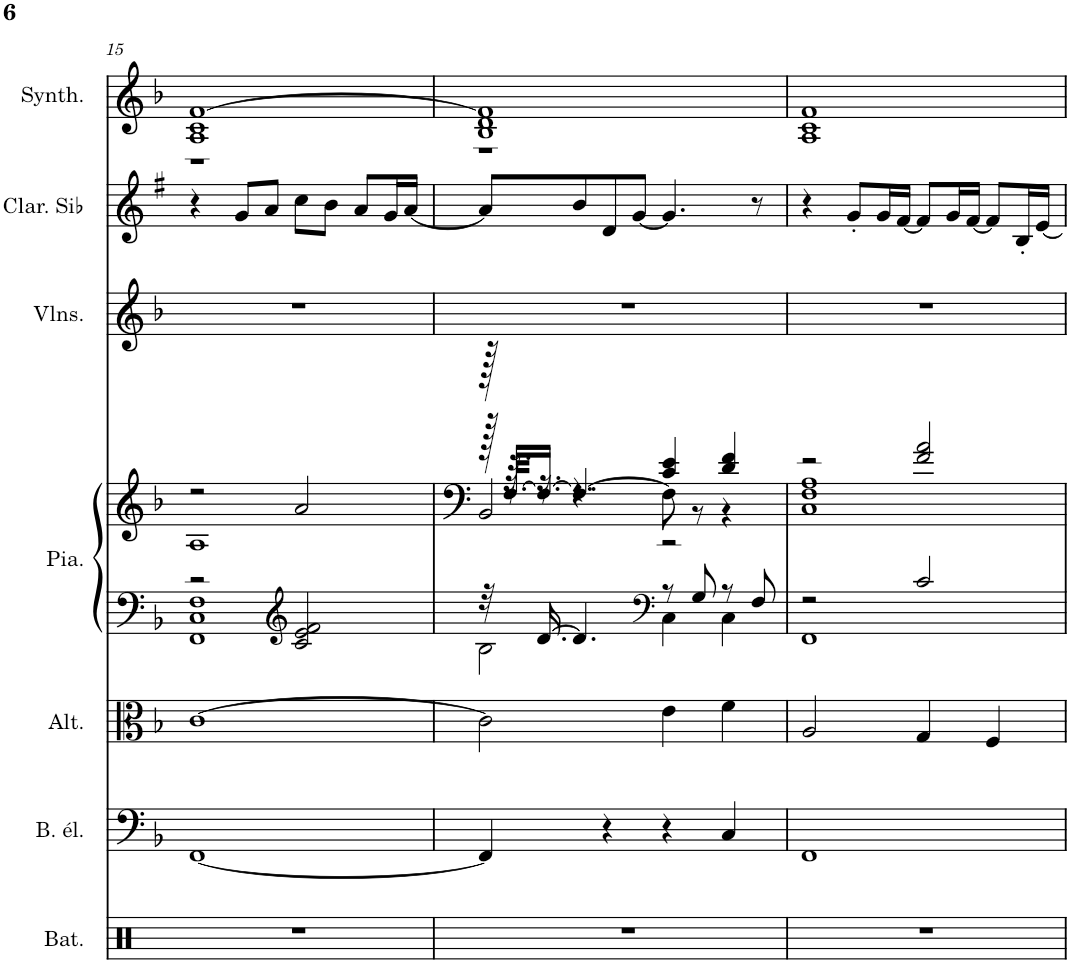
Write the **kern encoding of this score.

**kern	**kern	**kern	**kern	**kern	**kern	**kern	**kern
*part7	*part6	*part5	*part4	*part4	*part3	*part2	*part1
*staff8	*staff7	*staff6	*staff5	*staff4	*staff3	*staff2	*staff1
*I"Batterie, Drums	*I"Basse électrique à 5 cordes, Electric Bass (finger)	*I"Altos, String Ensemble 1	*I"Piano, Acoustic Grand Piano	*	*I"Violons, String Ensemble 1	*I"Clarinette en Sib	*I"Synthétiseur Pad, Pad 2 (warm)
*I'Bat.	*I'B. él.	*I'Alt.	*I'Pia.	*	*I'Vlns.	*I'Clar. Sib	*I'Synth.
!!LO:PB:g=z
*clefX	*clefF4	*clefC3	*clefG2	*clefF4	*clefG2	*clefG2	*clefG2
*	*Trd7c12	*	*	*	*	*Trd1c2	*
*k[]	*k[b-]	*k[b-]	*k[b-]	*k[b-]	*k[b-]	*k[f#]	*k[b-]
*M4/4	*M4/4	*M4/4	*M4/4	*M4/4	*M4/4	*M4/4	*M4/4
=15	=15	=15	=15	=15	=15	=15	=15
*	*	*	*^	*^	*	*	*^
1r	[1FF	[1c	2r	1FF 1C 1F	2r	1A	1r	4r	1A 1c [1f	1r
.	.	.	.	.	.	.	.	8g/L	.	.
.	.	.	.	.	.	.	.	8a/J	.	.
*	*	*	*clefG2	*	*	*	*	*	*	*
.	.	.	2c/ 2e/ 2f/	.	2a/	.	.	8cc\L	.	.
.	.	.	.	.	.	.	.	8b\J	.	.
.	.	.	.	.	.	.	.	8a/L	.	.
.	.	.	.	.	.	.	.	16g/L	.	.
.	.	.	.	.	.	.	.	[16a/JJ	.	.
=16	=16	=16	=16	=16	=16	=16	=16	=16	=16	=16
*	*	*	*	*	*	*^	*	*	*	*
1r	4FF/]	2c\]	32r	2B-\	128r	128r	2BB-/	1r	8a/L]	1B- 1d 1f]	1r
.	.	.	.	.	[64.F/KKLL	64.r	.	.	.	.	.
.	.	.	[16.d/	.	16.F/JJ_	16.r	.	.	.	.	.
.	.	.	4.d/]	.	4.F/_	4.r	.	.	8b/	.	.
.	4r	.	.	.	.	.	.	.	8d/	.	.
.	.	.	.	.	.	.	.	.	[8g/J	.	.
*	*	*	*clefF4	*	*	*	*	*	*	*	*
.	4r	4e\	8r	4C\	4c/ 4e/	8F\]	2r	.	4.g/]	.	.
.	.	.	8G/	.	.	8r	.	.	.	.	.
.	4C/	4f\	8r	4C\	4d/ 4f/	4r	.	.	.	.	.
.	.	.	8F/	.	.	.	.	.	8r	.	.
*	*	*	*	*	*	*v	*v	*	*	*v	*v
=17	=17	=17	=17	=17	=17	=17	=17	=17	=17
1r	1FF	2A/	2r	1FF	2r	1C 1F 1A	1r	4r	1A 1c 1f
.	.	.	.	.	.	.	.	8g'/L	.
.	.	.	.	.	.	.	.	16g/L	.
.	.	.	.	.	.	.	.	[16f#/JJ	.
.	.	4G/	2c/	.	2f/ 2a/	.	.	8f#/L]	.
.	.	.	.	.	.	.	.	16g/L	.
.	.	.	.	.	.	.	.	[16f#/JJ	.
.	.	4F/	.	.	.	.	.	8f#/L]	.
.	.	.	.	.	.	.	.	16B'/L	.
.	.	.	.	.	.	.	.	[16e/JJ	.
*	*	*	*v	*v	*	*	*	*	*
*	*	*	*	*v	*v	*	*	*
=	=	=	=	=	=	=	=
*-	*-	*-	*-	*-	*-	*-	*-
